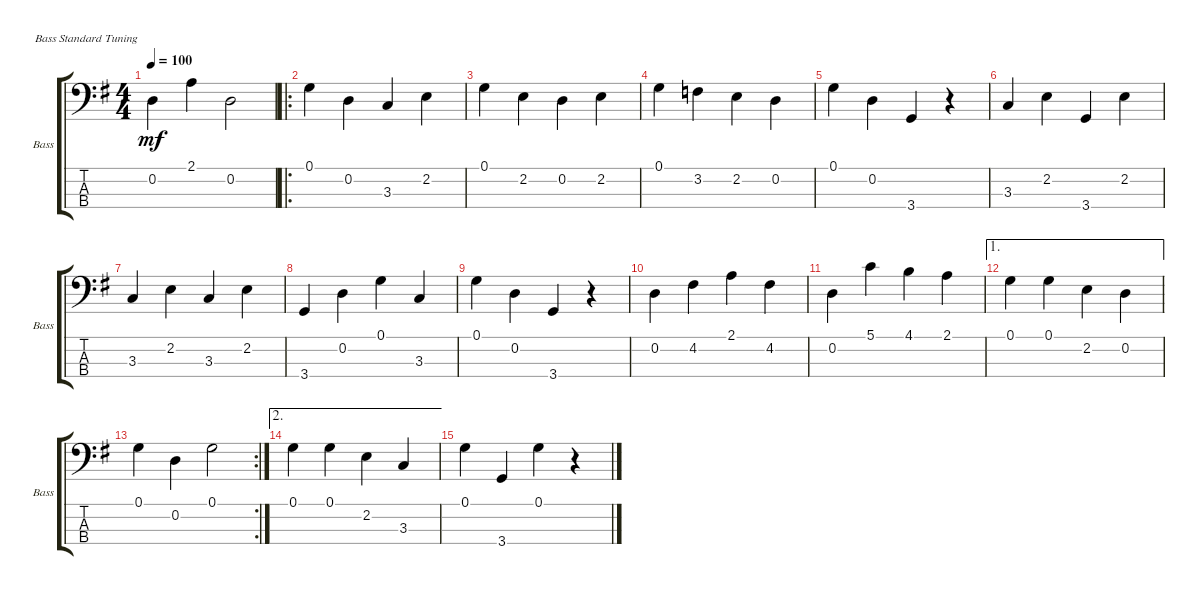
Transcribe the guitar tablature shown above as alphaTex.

\defaultSystemsLayout 4
\bracketExtendMode groupsimilarinstruments
\useSystemSignSeparator
\singleTrackTrackNamePolicy allsystems
\multiTrackTrackNamePolicy allsystems
\firstSystemTrackNameOrientation horizontal
\otherSystemsTrackNameOrientation horizontal
\track ("Electric Bass" "Bass") {instrument electricbassfinger}
\staff {score tabs}
\tuning (G2 D2 A1 E1)
\ts (4 4)
\tempo 100
\clef f4
\ks eminor
0.2.4{dy mf} 2.1.4 0.2.2 |
\ro
0.1.4 0.2.4 3.3.4 2.2.4 |
0.1.4 2.2.4 0.2.4 2.2.4 |
0.1.4 3.2.4 2.2.4 0.2.4 |
0.1.4 0.2.4 3.4.4 r.4 |
3.3.4 2.2.4 3.4.4 2.2.4 |
3.3.4 2.2.4 3.3.4 2.2.4 |
3.4.4 0.2.4 0.1.4 3.3.4 |
0.1.4 0.2.4 3.4.4 r.4 |
0.2.4 4.2.4 2.1.4 4.2.4 |
0.2.4 5.1.4 4.1.4 2.1.4 |
\ae 1
0.1.4 0.1.4 2.2.4 0.2.4 |
\rc 2
0.1.4 0.2.4 0.1.2 |
\ae 2
0.1.4 0.1.4 2.2.4 3.3.4 |
0.1.4 3.4.4 0.1.4 r.4
